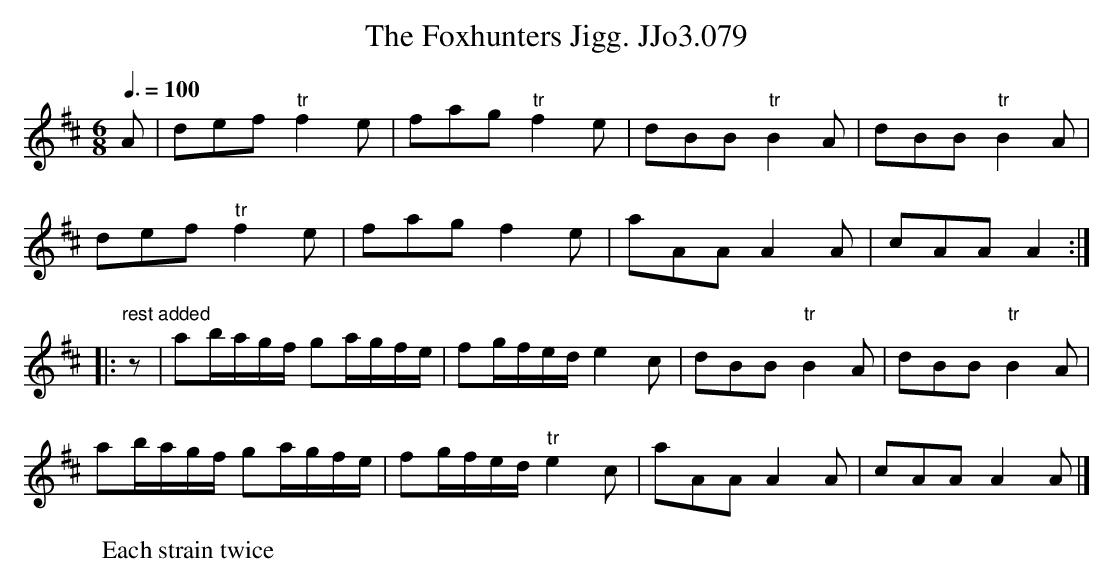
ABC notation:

X:1
T:Foxhunters Jigg. JJo3.079, The
M:6/8
L:1/8
Q:3/8=100
W:Each strain twice
K:D
A|def"tr"f2e|fag"tr"f2e|dBB"tr"B2A|dBB"tr"B2A|
def"tr"f2e|fagf2e|aAAA2A|cAAA2:|
|:"rest added"z|ab/a/g/f/ ga/g/f/e/|fg/f/e/d/e2c|dBB"tr"B2A|dBB"tr"B2A|
ab/a/g/f/ ga/g/f/e/|fg/f/e/d/"tr"e2c|aAAA2A|cAAA2A|]
